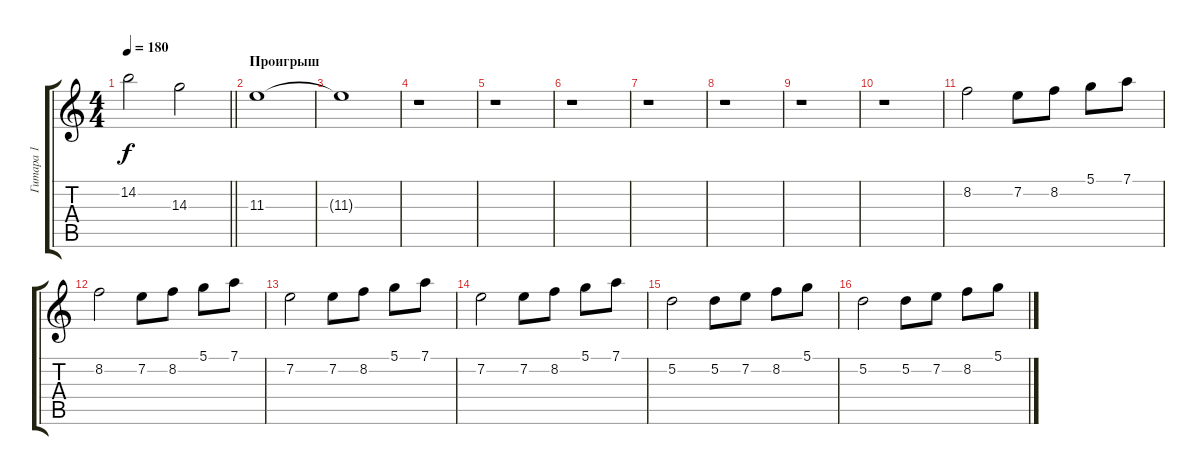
\track ("Гитара 1" "Гитара 1") {instrument distortionguitar}
\staff {score tabs}
\tuning (D4 A3 F3 C3 G2 D2) {hide}
\ts (4 4)
\tempo 180
\clef g2
\barLineRight lightlight
\ks c
14.2.2{dy f} 14.3.2 |
\section ("" "Проигрыш")
11.3.1 |
11.3{t}.1 |
r.1 |
r.1 |
r.1 |
r.1 |
r.1 |
r.1 |
r.1 |
8.2.2 7.2.8 8.2.8 5.1.8 7.1.8 |
8.2.2 7.2.8 8.2.8 5.1.8 7.1.8 |
7.2.2 7.2.8 8.2.8 5.1.8 7.1.8 |
7.2.2 7.2.8 8.2.8 5.1.8 7.1.8 |
5.2.2 5.2.8 7.2.8 8.2.8 5.1.8 |
5.2.2 5.2.8 7.2.8 8.2.8 5.1.8
